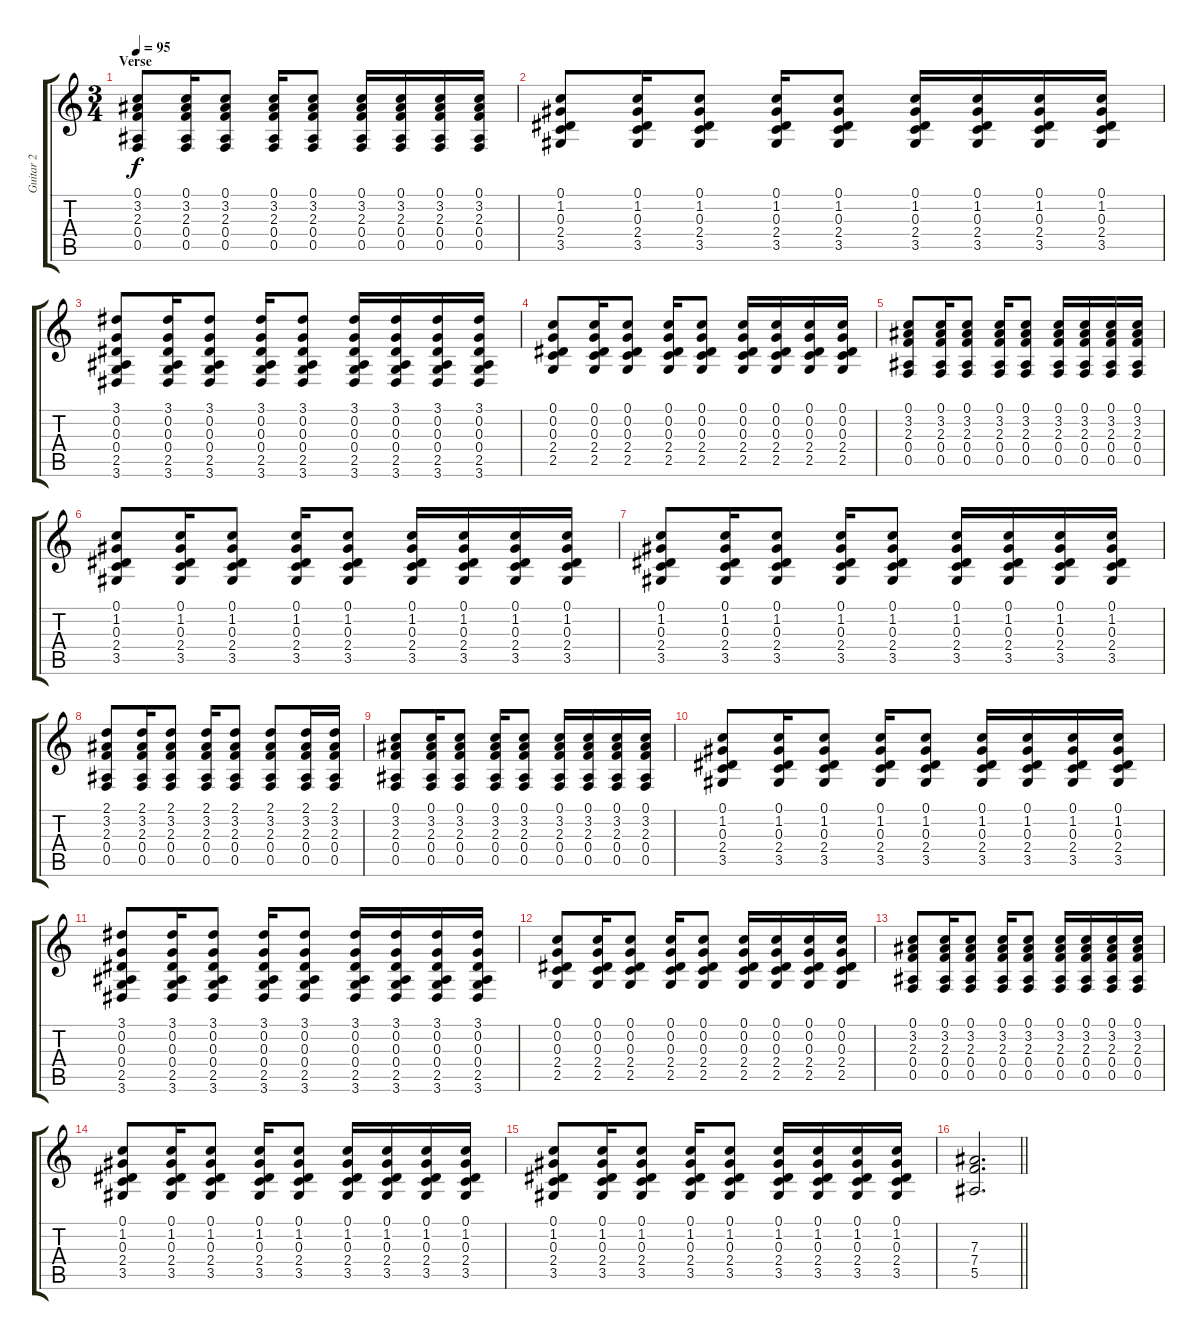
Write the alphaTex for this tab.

\track ("Guitar 2" "Guitar 2") {instrument acousticguitarsteel}
\staff {score tabs}
\tuning (C4 G3 Eb3 Bb2 F2 C2) {hide}
\ts (3 4)
\section ("" "Verse")
\tempo 95
\clef g2
\ks c
(0.1 3.2 2.3 0.4 0.5).8{dy f volume 7 instrument acousticguitarsteel} (0.1 3.2 2.3 0.4 0.5).16 (0.1 3.2 2.3 0.4 0.5).8 (0.1 3.2 2.3 0.4 0.5).16 (0.1 3.2 2.3 0.4 0.5).8 (0.1 3.2 2.3 0.4 0.5).16 (0.1 3.2 2.3 0.4 0.5).16 (0.1 3.2 2.3 0.4 0.5).16 (0.1 3.2 2.3 0.4 0.5).16 |
(0.1 1.2 0.3 2.4 3.5).8 (0.1 1.2 0.3 2.4 3.5).16 (0.1 1.2 0.3 2.4 3.5).8 (0.1 1.2 0.3 2.4 3.5).16 (0.1 1.2 0.3 2.4 3.5).8 (0.1 1.2 0.3 2.4 3.5).16 (0.1 1.2 0.3 2.4 3.5).16 (0.1 1.2 0.3 2.4 3.5).16 (0.1 1.2 0.3 2.4 3.5).16 |
(3.1 0.2 0.3 0.4 2.5 3.6).8 (3.1 0.2 0.3 0.4 2.5 3.6).16 (3.1 0.2 0.3 0.4 2.5 3.6).8 (3.1 0.2 0.3 0.4 2.5 3.6).16 (3.1 0.2 0.3 0.4 2.5 3.6).8 (3.1 0.2 0.3 0.4 2.5 3.6).16 (3.1 0.2 0.3 0.4 2.5 3.6).16 (3.1 0.2 0.3 0.4 2.5 3.6).16 (3.1 0.2 0.3 0.4 2.5 3.6).16 |
(0.1 0.2 0.3 2.4 2.5).8 (0.1 0.2 0.3 2.4 2.5).16 (0.1 0.2 0.3 2.4 2.5).8 (0.1 0.2 0.3 2.4 2.5).16 (0.1 0.2 0.3 2.4 2.5).8 (0.1 0.2 0.3 2.4 2.5).16 (0.1 0.2 0.3 2.4 2.5).16 (0.1 0.2 0.3 2.4 2.5).16 (0.1 0.2 0.3 2.4 2.5).16 |
(0.1 3.2 2.3 0.4 0.5).8 (0.1 3.2 2.3 0.4 0.5).16 (0.1 3.2 2.3 0.4 0.5).8 (0.1 3.2 2.3 0.4 0.5).16 (0.1 3.2 2.3 0.4 0.5).8 (0.1 3.2 2.3 0.4 0.5).16 (0.1 3.2 2.3 0.4 0.5).16 (0.1 3.2 2.3 0.4 0.5).16 (0.1 3.2 2.3 0.4 0.5).16 |
(0.1 1.2 0.3 2.4 3.5).8 (0.1 1.2 0.3 2.4 3.5).16 (0.1 1.2 0.3 2.4 3.5).8 (0.1 1.2 0.3 2.4 3.5).16 (0.1 1.2 0.3 2.4 3.5).8 (0.1 1.2 0.3 2.4 3.5).16 (0.1 1.2 0.3 2.4 3.5).16 (0.1 1.2 0.3 2.4 3.5).16 (0.1 1.2 0.3 2.4 3.5).16 |
(0.1 1.2 0.3 2.4 3.5).8 (0.1 1.2 0.3 2.4 3.5).16 (0.1 1.2 0.3 2.4 3.5).8 (0.1 1.2 0.3 2.4 3.5).16 (0.1 1.2 0.3 2.4 3.5).8 (0.1 1.2 0.3 2.4 3.5).16 (0.1 1.2 0.3 2.4 3.5).16 (0.1 1.2 0.3 2.4 3.5).16 (0.1 1.2 0.3 2.4 3.5).16 |
(2.1 3.2 2.3 0.4 0.5).8 (2.1 3.2 2.3 0.4 0.5).16 (2.1 3.2 2.3 0.4 0.5).8 (2.1 3.2 2.3 0.4 0.5).16 (2.1 3.2 2.3 0.4 0.5).8 (2.1 3.2 2.3 0.4 0.5).8 (2.1 3.2 2.3 0.4 0.5).16 (2.1 3.2 2.3 0.4 0.5).16 |
(0.1 3.2 2.3 0.4 0.5).8 (0.1 3.2 2.3 0.4 0.5).16 (0.1 3.2 2.3 0.4 0.5).8 (0.1 3.2 2.3 0.4 0.5).16 (0.1 3.2 2.3 0.4 0.5).8 (0.1 3.2 2.3 0.4 0.5).16 (0.1 3.2 2.3 0.4 0.5).16 (0.1 3.2 2.3 0.4 0.5).16 (0.1 3.2 2.3 0.4 0.5).16 |
(0.1 1.2 0.3 2.4 3.5).8 (0.1 1.2 0.3 2.4 3.5).16 (0.1 1.2 0.3 2.4 3.5).8 (0.1 1.2 0.3 2.4 3.5).16 (0.1 1.2 0.3 2.4 3.5).8 (0.1 1.2 0.3 2.4 3.5).16 (0.1 1.2 0.3 2.4 3.5).16 (0.1 1.2 0.3 2.4 3.5).16 (0.1 1.2 0.3 2.4 3.5).16 |
(3.1 0.2 0.3 0.4 2.5 3.6).8 (3.1 0.2 0.3 0.4 2.5 3.6).16 (3.1 0.2 0.3 0.4 2.5 3.6).8 (3.1 0.2 0.3 0.4 2.5 3.6).16 (3.1 0.2 0.3 0.4 2.5 3.6).8 (3.1 0.2 0.3 0.4 2.5 3.6).16 (3.1 0.2 0.3 0.4 2.5 3.6).16 (3.1 0.2 0.3 0.4 2.5 3.6).16 (3.1 0.2 0.3 0.4 2.5 3.6).16 |
(0.1 0.2 0.3 2.4 2.5).8 (0.1 0.2 0.3 2.4 2.5).16 (0.1 0.2 0.3 2.4 2.5).8 (0.1 0.2 0.3 2.4 2.5).16 (0.1 0.2 0.3 2.4 2.5).8 (0.1 0.2 0.3 2.4 2.5).16 (0.1 0.2 0.3 2.4 2.5).16 (0.1 0.2 0.3 2.4 2.5).16 (0.1 0.2 0.3 2.4 2.5).16 |
(0.1 3.2 2.3 0.4 0.5).8 (0.1 3.2 2.3 0.4 0.5).16 (0.1 3.2 2.3 0.4 0.5).8 (0.1 3.2 2.3 0.4 0.5).16 (0.1 3.2 2.3 0.4 0.5).8 (0.1 3.2 2.3 0.4 0.5).16 (0.1 3.2 2.3 0.4 0.5).16 (0.1 3.2 2.3 0.4 0.5).16 (0.1 3.2 2.3 0.4 0.5).16 |
(0.1 1.2 0.3 2.4 3.5).8 (0.1 1.2 0.3 2.4 3.5).16 (0.1 1.2 0.3 2.4 3.5).8 (0.1 1.2 0.3 2.4 3.5).16 (0.1 1.2 0.3 2.4 3.5).8 (0.1 1.2 0.3 2.4 3.5).16 (0.1 1.2 0.3 2.4 3.5).16 (0.1 1.2 0.3 2.4 3.5).16 (0.1 1.2 0.3 2.4 3.5).16 |
(0.1 1.2 0.3 2.4 3.5).8 (0.1 1.2 0.3 2.4 3.5).16 (0.1 1.2 0.3 2.4 3.5).8 (0.1 1.2 0.3 2.4 3.5).16 (0.1 1.2 0.3 2.4 3.5).8 (0.1 1.2 0.3 2.4 3.5).16 (0.1 1.2 0.3 2.4 3.5).16 (0.1 1.2 0.3 2.4 3.5).16 (0.1 1.2 0.3 2.4 3.5).16 |
\barLineRight lightlight
(7.3 7.4 5.5).2{d volume 12}
